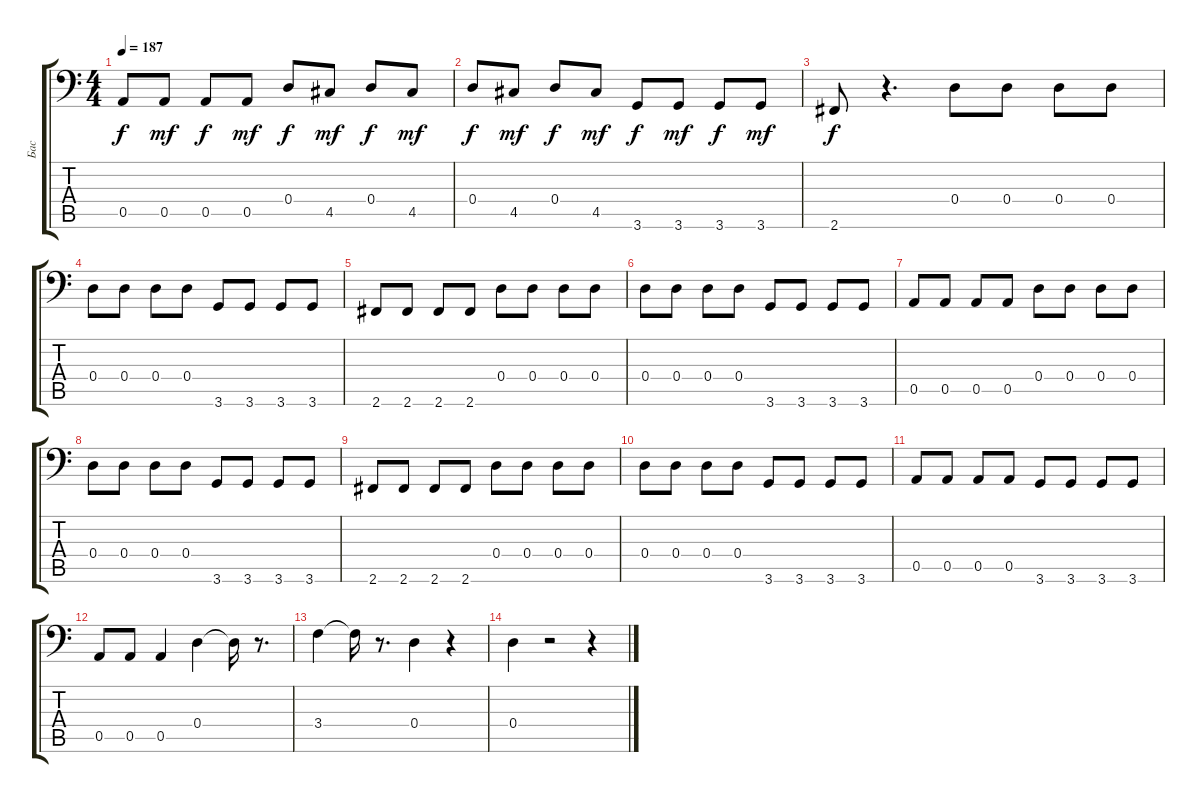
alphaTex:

\track ("Бас" "Бас") {instrument electricbassfinger}
\staff {score tabs}
\tuning (F3 C3 G2 D2 A1 E1) {hide}
\ts (4 4)
\tempo 187
\clef f4
\ks c
0.5.8{dy f} 0.5.8{dy mf} 0.5.8{dy f} 0.5.8{dy mf} 0.4.8{dy f} 4.5.8{dy mf} 0.4.8{dy f} 4.5.8{dy mf} |
0.4.8{dy f} 4.5.8{dy mf} 0.4.8{dy f} 4.5.8{dy mf} 3.6.8{dy f} 3.6.8{dy mf} 3.6.8{dy f} 3.6.8{dy mf} |
2.6.8{dy f} r.4{d} 0.4.8 0.4.8 0.4.8 0.4.8 |
0.4.8 0.4.8 0.4.8 0.4.8 3.6.8 3.6.8 3.6.8 3.6.8 |
2.6.8 2.6.8 2.6.8 2.6.8 0.4.8 0.4.8 0.4.8 0.4.8 |
0.4.8 0.4.8 0.4.8 0.4.8 3.6.8 3.6.8 3.6.8 3.6.8 |
0.5.8 0.5.8 0.5.8 0.5.8 0.4.8 0.4.8 0.4.8 0.4.8 |
0.4.8 0.4.8 0.4.8 0.4.8 3.6.8 3.6.8 3.6.8 3.6.8 |
2.6.8 2.6.8 2.6.8 2.6.8 0.4.8 0.4.8 0.4.8 0.4.8 |
0.4.8 0.4.8 0.4.8 0.4.8 3.6.8 3.6.8 3.6.8 3.6.8 |
0.5.8 0.5.8 0.5.8 0.5.8 3.6.8 3.6.8 3.6.8 3.6.8 |
0.5.8 0.5.8 0.5.4 0.4.4 0.4{t}.16 r.8{d} |
3.4.4 3.4{t}.16 r.8{d} 0.4.4 r.4 |
0.4.4 r.2 r.4
